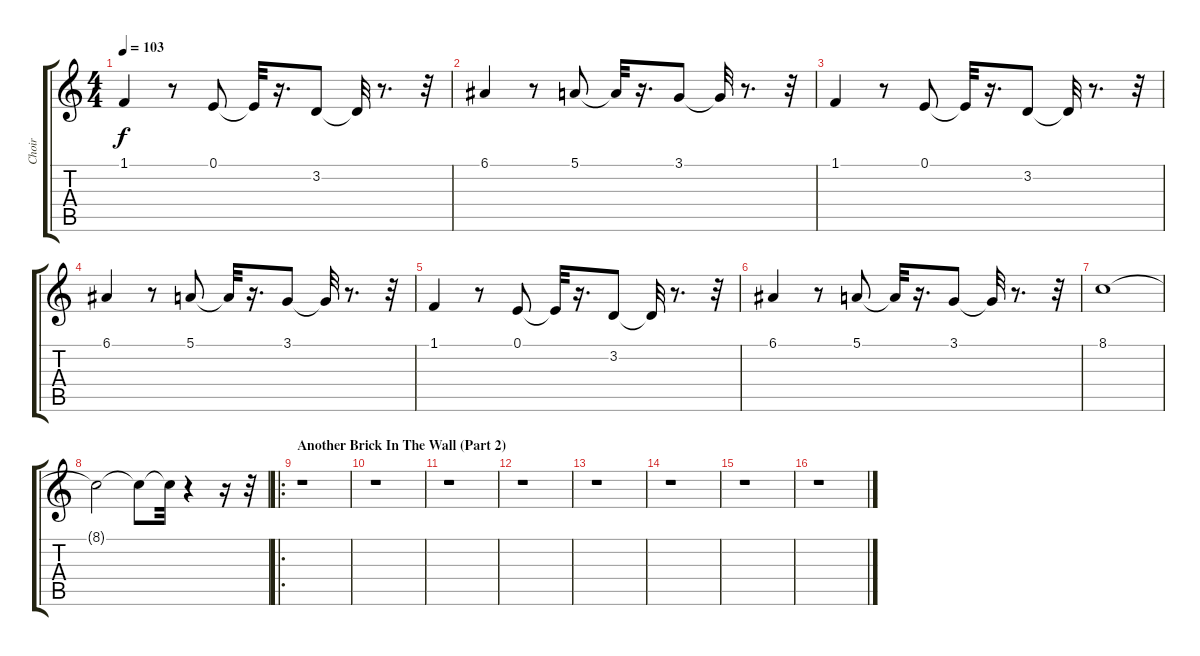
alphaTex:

\track ("Choir" "Choir") {instrument tremolostrings}
\staff {score tabs}
\tuning (E4 B3 G3 D3 A2 E2) {hide}
\ts (4 4)
\tempo 103
\clef g2
\ks c
1.1.4{dy f} r.8 0.1.8 0.1{t}.32 r.16{d} 3.2.8 3.2{t}.32 r.8{d} r.32 |
6.1.4 r.8 5.1.8 5.1{t}.32 r.16{d} 3.1.8 3.1{t}.32 r.8{d} r.32 |
1.1.4 r.8 0.1.8 0.1{t}.32 r.16{d} 3.2.8 3.2{t}.32 r.8{d} r.32 |
6.1.4 r.8 5.1.8 5.1{t}.32 r.16{d} 3.1.8 3.1{t}.32 r.8{d} r.32 |
1.1.4 r.8 0.1.8 0.1{t}.32 r.16{d} 3.2.8 3.2{t}.32 r.8{d} r.32 |
6.1.4 r.8 5.1.8 5.1{t}.32 r.16{d} 3.1.8 3.1{t}.32 r.8{d} r.32 |
8.1.1 |
8.1{t}.2 8.1{t}.8 8.1{t}.32 r.4 r.16 r.32 |
\ro
\section ("" "Another Brick In The Wall (Part 2)")
r.1 |
r.1 |
r.1 |
r.1 |
r.1 |
r.1 |
r.1 |
r.1
